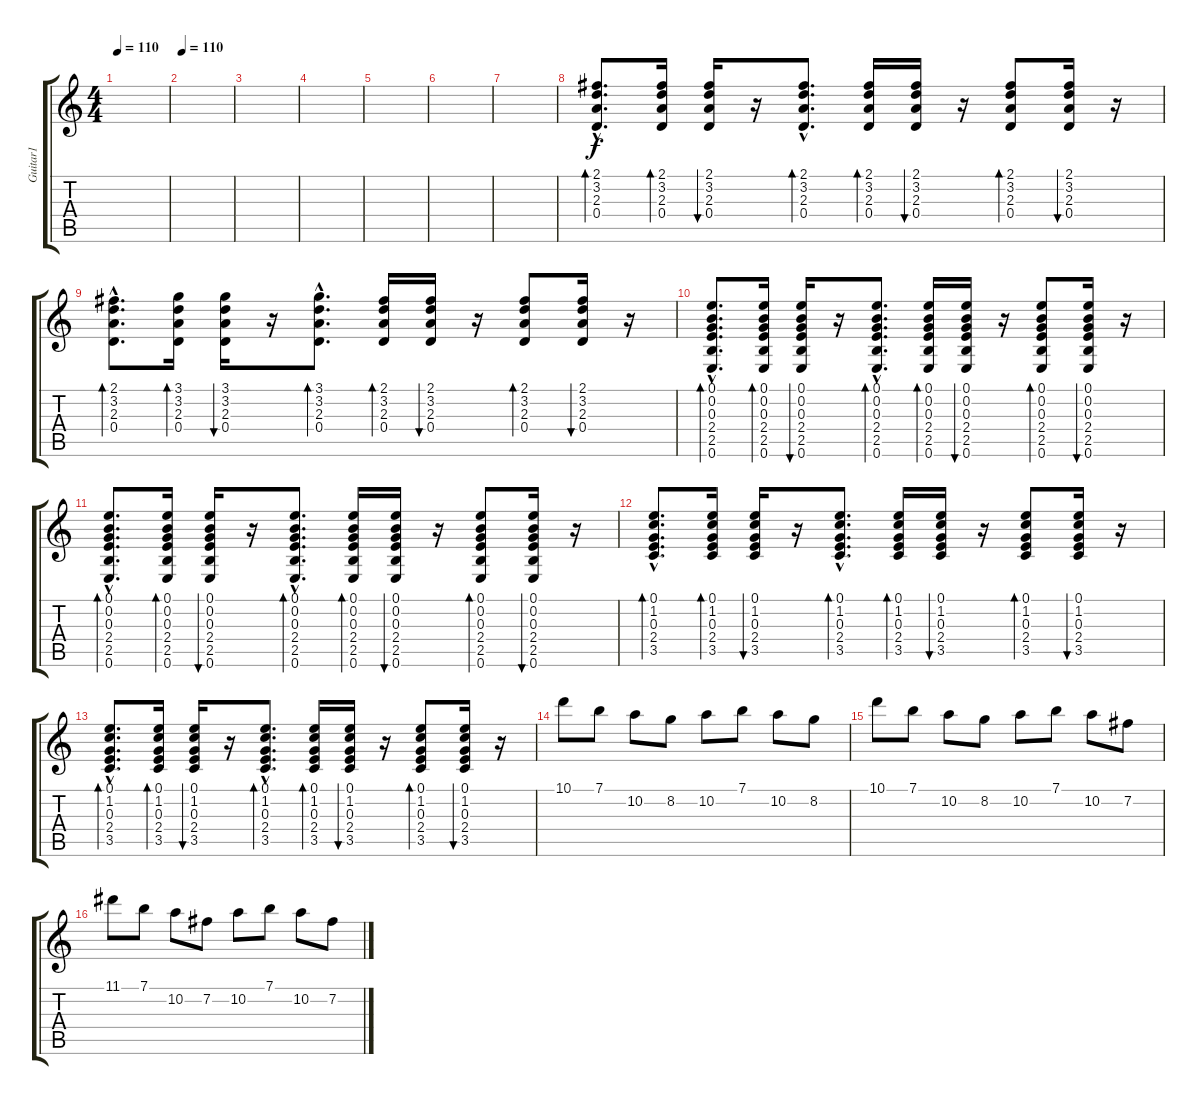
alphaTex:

\track ("Guitar1" "Guitar1") {instrument acousticguitarsteel}
\staff {score tabs}
\tuning (E4 B3 G3 D3 A2 E2) {hide}
\ts (4 4)
\tempo 110
\clef g2
\ks c
|
\tempo 110
|
|
|
|
|
|
(2.1{hac} 3.2{hac} 2.3{hac} 0.4{hac}).8{d bd 60 volume 8 instrument electricguitarclean} (2.1 3.2 2.3 0.4).16{bd 60} (2.1 3.2 2.3 0.4).16{bu 60} r.16 (2.1{hac} 3.2{hac} 2.3{hac} 0.4{hac}).8{d bd 60} (2.1 3.2 2.3 0.4).16{bd 60} (2.1 3.2 2.3 0.4).16{bu 60} r.16 (2.1 3.2 2.3 0.4).8{bd 60} (2.1 3.2 2.3 0.4).16{bu 60} r.16 |
(2.1{hac} 3.2{hac} 2.3{hac} 0.4{hac}).8{d bd 60 volume 8 instrument electricguitarclean} (3.1 3.2 2.3 0.4).16{bd 60} (3.1 3.2 2.3 0.4).16{bu 60} r.16 (3.1{hac} 3.2{hac} 2.3{hac} 0.4{hac}).8{d bd 60} (2.1 3.2 2.3 0.4).16{bd 60} (2.1 3.2 2.3 0.4).16{bu 60} r.16 (2.1 3.2 2.3 0.4).8{bd 60} (2.1 3.2 2.3 0.4).16{bu 60} r.16 |
(0.1{hac} 0.2{hac} 0.3{hac} 2.4{hac} 2.5{hac} 0.6{hac}).8{d bd 60 instrument electricguitarclean} (0.1 0.2 0.3 2.4 2.5 0.6).16{bd 60} (0.1 0.2 0.3 2.4 2.5 0.6).16{bu 60} r.16 (0.1{hac} 0.2{hac} 0.3{hac} 2.4{hac} 2.5{hac} 0.6{hac}).8{d bd 60} (0.1 0.2 0.3 2.4 2.5 0.6).16{bd 60} (0.1 0.2 0.3 2.4 2.5 0.6).16{bu 60} r.16 (0.1 0.2 0.3 2.4 2.5 0.6).8{bd 60} (0.1 0.2 0.3 2.4 2.5 0.6).16{bu 60} r.16 |
(0.1{hac} 0.2{hac} 0.3{hac} 2.4{hac} 2.5{hac} 0.6{hac}).8{d bd 60 instrument electricguitarclean} (0.1 0.2 0.3 2.4 2.5 0.6).16{bd 60} (0.1 0.2 0.3 2.4 2.5 0.6).16{bu 60} r.16 (0.1{hac} 0.2{hac} 0.3{hac} 2.4{hac} 2.5{hac} 0.6{hac}).8{d bd 60} (0.1 0.2 0.3 2.4 2.5 0.6).16{bd 60} (0.1 0.2 0.3 2.4 2.5 0.6).16{bu 60} r.16 (0.1 0.2 0.3 2.4 2.5 0.6).8{bd 60} (0.1 0.2 0.3 2.4 2.5 0.6).16{bu 60} r.16 |
(0.1{hac} 1.2{hac} 0.3{hac} 2.4{hac} 3.5{hac}).8{d bd 60} (0.1 1.2 0.3 2.4 3.5).16{bd 60} (0.1 1.2 0.3 2.4 3.5).16{bu 60} r.16 (0.1{hac} 1.2{hac} 0.3{hac} 2.4{hac} 3.5{hac}).8{d bd 60} (0.1 1.2 0.3 2.4 3.5).16{bd 60} (0.1 1.2 0.3 2.4 3.5).16{bu 60} r.16 (0.1 1.2 0.3 2.4 3.5).8{bd 60} (0.1 1.2 0.3 2.4 3.5).16{bu 60} r.16 |
(0.1{hac} 1.2{hac} 0.3{hac} 2.4{hac} 3.5{hac}).8{d bd 60} (0.1 1.2 0.3 2.4 3.5).16{bd 60} (0.1 1.2 0.3 2.4 3.5).16{bu 60} r.16 (0.1{hac} 1.2{hac} 0.3{hac} 2.4{hac} 3.5{hac}).8{d bd 60} (0.1 1.2 0.3 2.4 3.5).16{bd 60} (0.1 1.2 0.3 2.4 3.5).16{bu 60} r.16 (0.1 1.2 0.3 2.4 3.5).8{bd 60} (0.1 1.2 0.3 2.4 3.5).16{bu 60} r.16 |
10.1.8{volume 11 instrument overdrivenguitar} 7.1.8 10.2.8 8.2.8 10.2.8 7.1.8 10.2.8 8.2.8 |
10.1.8{volume 11 instrument overdrivenguitar} 7.1.8 10.2.8 8.2.8 10.2.8 7.1.8 10.2.8 7.2.8 |
11.1.8{volume 11 instrument overdrivenguitar} 7.1.8 10.2.8 7.2.8 10.2.8 7.1.8 10.2.8 7.2.8
